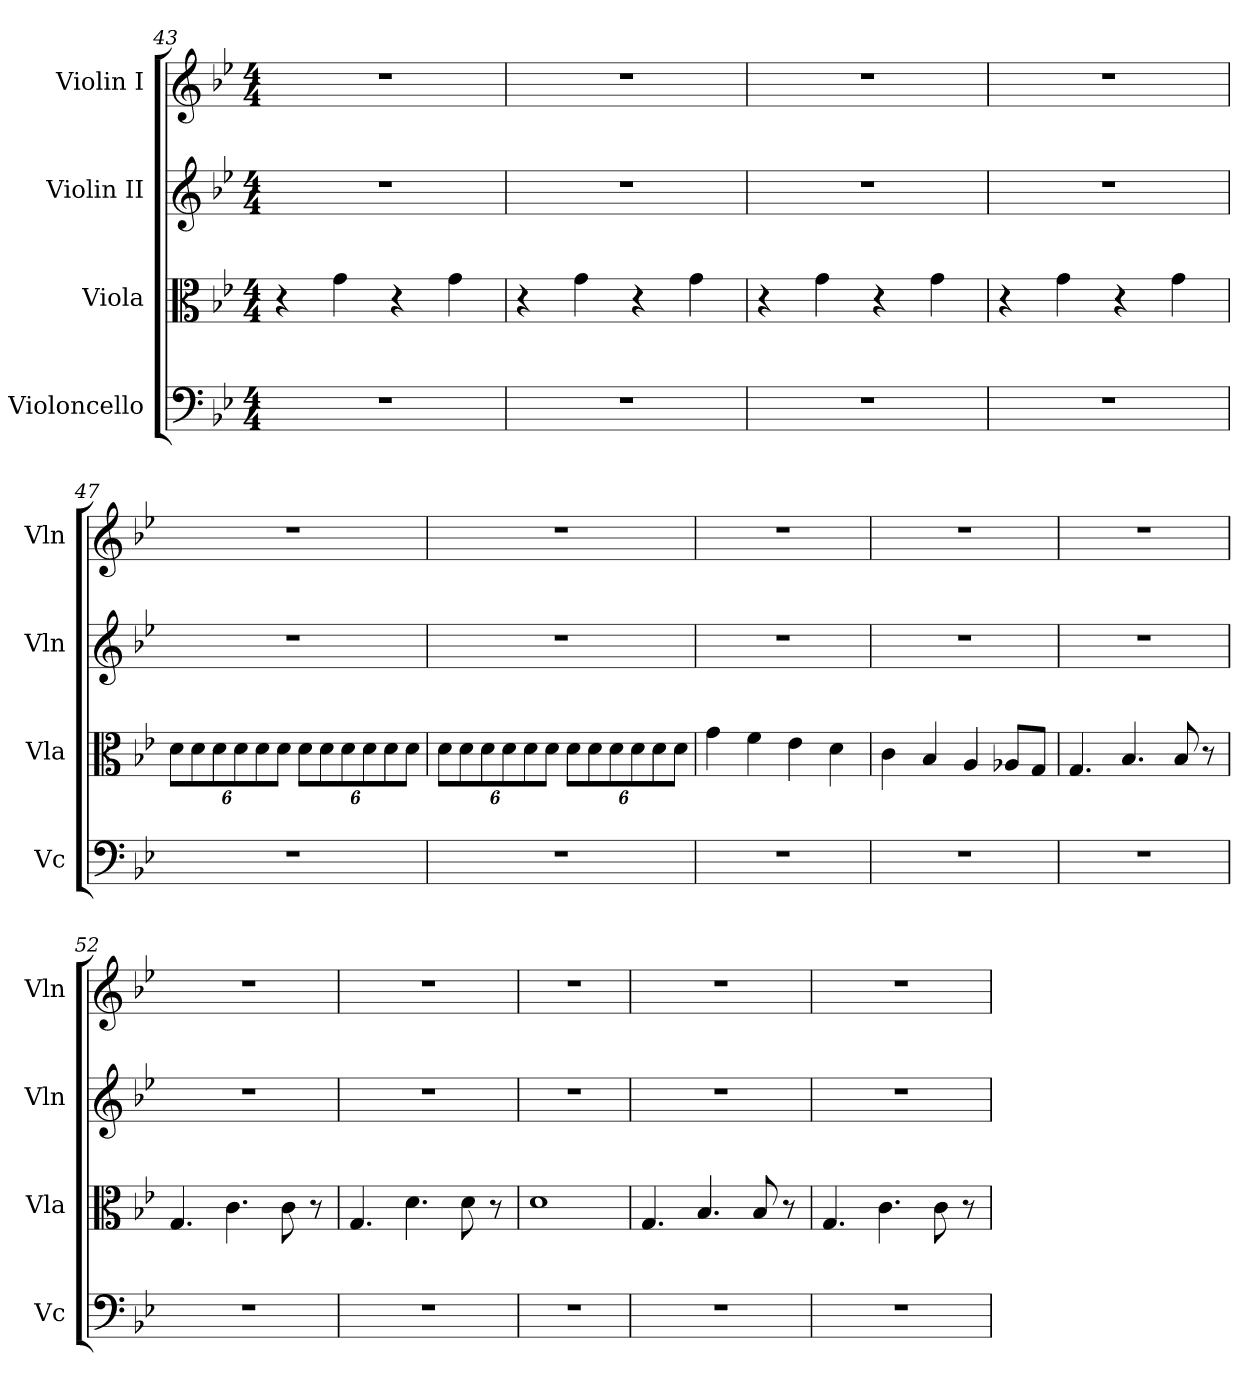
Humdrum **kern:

**kern	**kern	**kern	**kern
*part4	*part3	*part2	*part1
*staff4	*staff3	*staff2	*staff1
*I"Violoncello	*I"Viola	*I"Violin II	*I"Violin I
*I'Vc	*I'Vla	*I'Vln	*I'Vln
*clefF4	*clefC3	*clefG2	*clefG2
*k[b-e-]	*k[b-e-]	*k[b-e-]	*k[b-e-]
*M4/4	*M4/4	*M4/4	*M4/4
=43	=43	=43	=43
1r	4r	1r	1r
.	4g\	.	.
.	4r	.	.
.	4g\	.	.
!!LO:LB:g=z
=44	=44	=44	=44
1r	4r	1r	1r
.	4g\	.	.
.	4r	.	.
.	4g\	.	.
=45	=45	=45	=45
1r	4r	1r	1r
.	4g\	.	.
.	4r	.	.
.	4g\	.	.
=46	=46	=46	=46
1r	4r	1r	1r
.	4g\	.	.
.	4r	.	.
.	4g\	.	.
=47	=47	=47	=47
*	*Xbrackettup	*	*
1r	12d\L	1r	1r
.	12d\	.	.
.	12d\	.	.
.	12d\	.	.
.	12d\	.	.
.	12d\J	.	.
.	12d\L	.	.
.	12d\	.	.
.	12d\	.	.
.	12d\	.	.
.	12d\	.	.
.	12d\J	.	.
=48	=48	=48	=48
1r	12d\L	1r	1r
.	12d\	.	.
.	12d\	.	.
.	12d\	.	.
.	12d\	.	.
.	12d\J	.	.
.	12d\L	.	.
.	12d\	.	.
.	12d\	.	.
.	12d\	.	.
.	12d\	.	.
.	12d\J	.	.
=49	=49	=49	=49
1r	4g\	1r	1r
.	4f\	.	.
.	4e-\	.	.
.	4d\	.	.
!!LO:LB:g=z
=50	=50	=50	=50
1r	4c\	1r	1r
.	4B-/	.	.
.	4A/	.	.
.	8A-X/L	.	.
.	8G/J	.	.
=51	=51	=51	=51
1r	4.G/	1r	1r
.	4.B-/	.	.
.	8B-/	.	.
.	8r	.	.
=52	=52	=52	=52
1r	4.G/	1r	1r
.	4.c\	.	.
.	8c\	.	.
.	8r	.	.
=53	=53	=53	=53
1r	4.G/	1r	1r
.	4.d\	.	.
.	8d\	.	.
.	8r	.	.
=54	=54	=54	=54
1r	1d	1r	1r
=55	=55	=55	=55
1r	4.G/	1r	1r
.	4.B-/	.	.
.	8B-/	.	.
.	8r	.	.
=56	=56	=56	=56
1r	4.G/	1r	1r
.	4.c\	.	.
.	8c\	.	.
.	8r	.	.
=	=	=	=
*-	*-	*-	*-
